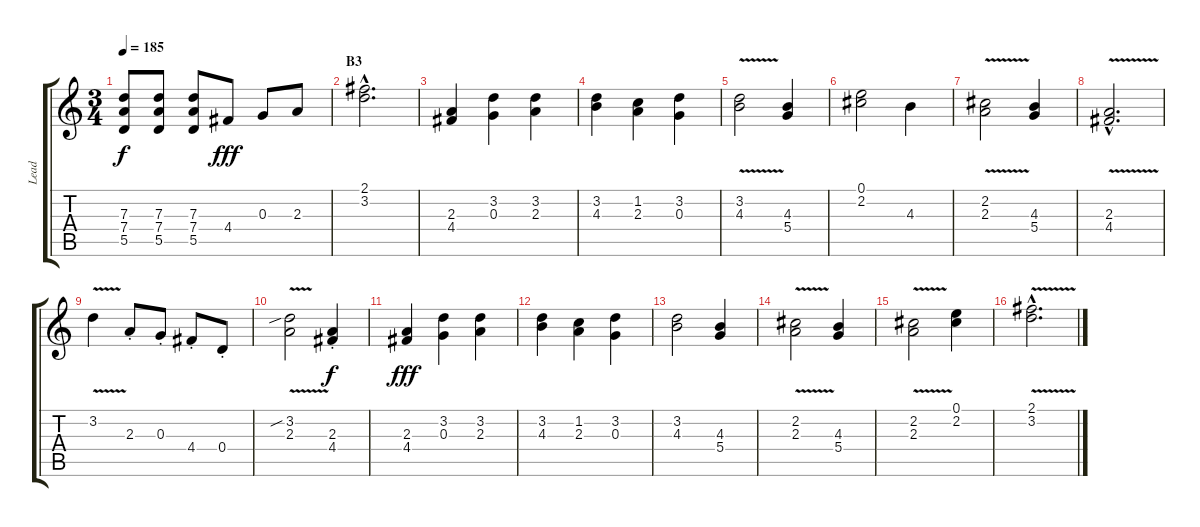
\track ("Lead" "Lead") {instrument electricguitarjazz}
\staff {score tabs}
\tuning (E4 B3 G3 D3 A2 E2) {hide}
\ts (3 4)
\tempo 185
\clef g2
\ks c
(7.3 7.4 5.5).8{dy f} (7.3 7.4 5.5).8 (7.3 7.4 5.5).8 4.4.8{dy fff volume 16 instrument electricbasspick} 0.3.8 2.3.8 |
\section ("" "B3")
(2.1{hac} 3.2{hac}).2{d} |
(2.3 4.4).4 (3.2 0.3).4 (3.2 2.3).4 |
(3.2 4.3).4 (1.2 2.3).4 (3.2 0.3).4 |
(3.2 4.3{v}).2 (4.3 5.4).4 |
(0.1 2.2).2 4.3.4 |
(2.2 2.3{v}).2 (4.3 5.4).4 |
(2.3{v hac} 4.4{hac}).2{d} |
3.2{v}.4 2.3{st}.8 0.3{st}.8 4.4{st}.8 0.4{st}.8 |
(3.2{v sib} 2.3).2 (2.3 4.4{st}).4{dy f} |
(2.3 4.4).4{dy fff} (3.2 0.3).4 (3.2 2.3).4 |
(3.2 4.3).4 (1.2 2.3).4 (3.2 0.3).4 |
(3.2 4.3).2 (4.3 5.4).4 |
(2.2{v} 2.3).2 (4.3 5.4).4 |
(2.2{v} 2.3).2 (0.1 2.2).4 |
(2.1{hac} 3.2{v hac}).2{d}
